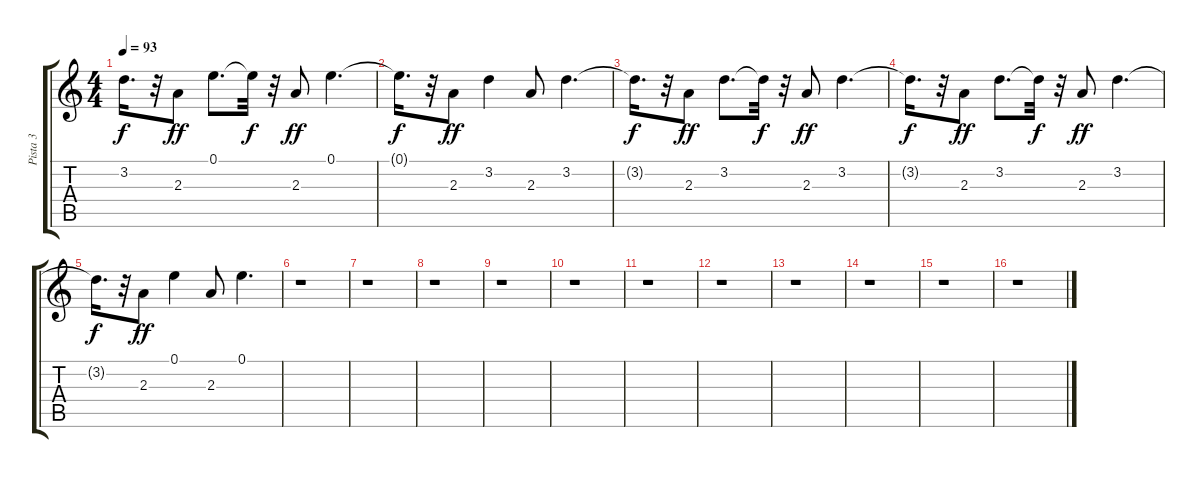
\track ("Pista 3" "Pista 3") {instrument electricguitarmuted}
\staff {score tabs}
\tuning (E4 B3 G3 D3 A2 E2) {hide}
\ts (4 4)
\tempo 93
\clef g2
\ks c
3.2{t}.16{d dy f} r.32 2.3.8{dy ff} 0.1.8{d} 0.1{t}.32{dy f} r.32 2.3.8{dy ff} 0.1.4{d} |
0.1{t}.16{d dy f} r.32 2.3.8{dy ff} 3.2.4 2.3.8 3.2.4{d} |
3.2{t}.16{d dy f} r.32 2.3.8{dy ff} 3.2.8{d} 3.2{t}.32{dy f} r.32 2.3.8{dy ff} 3.2.4{d} |
3.2{t}.16{d dy f} r.32 2.3.8{dy ff} 3.2.8{d} 3.2{t}.32{dy f} r.32 2.3.8{dy ff} 3.2.4{d} |
3.2{t}.16{d dy f} r.32 2.3.8{dy ff} 0.1.4 2.3.8 0.1.4{d} |
r.1 |
r.1 |
r.1 |
r.1 |
r.1 |
r.1 |
r.1 |
r.1 |
r.1 |
r.1 |
r.1
